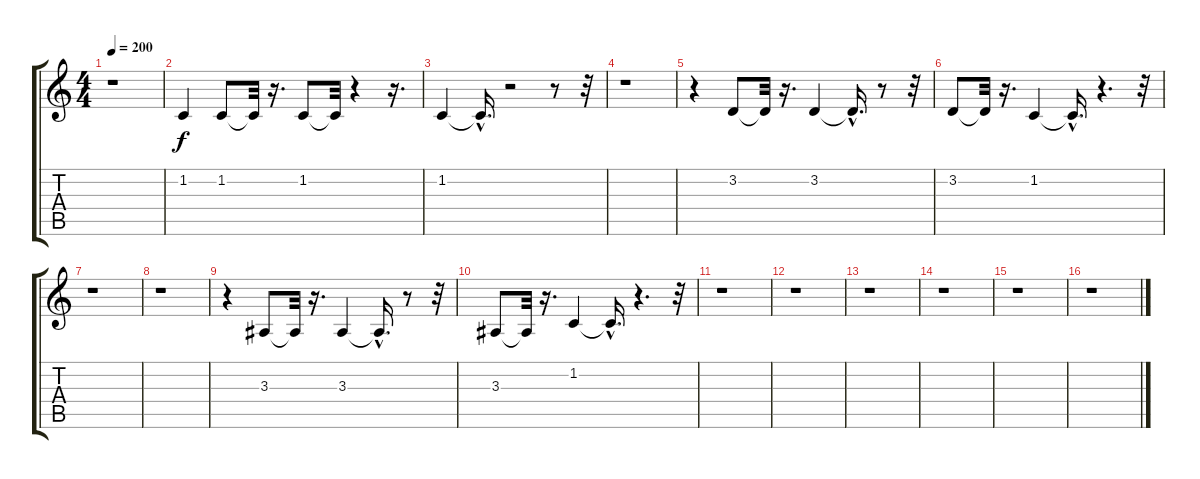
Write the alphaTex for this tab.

\track "" {instrument clarinet}
\staff {score tabs}
\tuning (E4 B3 G3 D3 A2 E2) {hide}
\ts (4 4)
\tempo 200
\clef g2
\ks c
r.1{dy f} |
1.2.4 1.2.8 1.2{t}.32 r.16{d} 1.2.8 1.2{t}.32 r.4 r.16{d} |
1.2.4 1.2{hac t}.16{d} r.2 r.8 r.32 |
r.1 |
r.4 3.2.8 3.2{t}.32 r.16{d} 3.2.4 3.2{hac t}.16{d} r.8 r.32 |
3.2.8 3.2{t}.32 r.16{d} 1.2.4 1.2{hac t}.16{d} r.4{d} r.32 |
r.1 |
r.1 |
r.4 3.3.8 3.3{t}.32 r.16{d} 3.3.4 3.3{hac t}.16{d} r.8 r.32 |
3.3.8 3.3{t}.32 r.16{d} 1.2.4 1.2{hac t}.16{d} r.4{d} r.32 |
r.1 |
r.1 |
r.1 |
r.1 |
r.1 |
r.1
